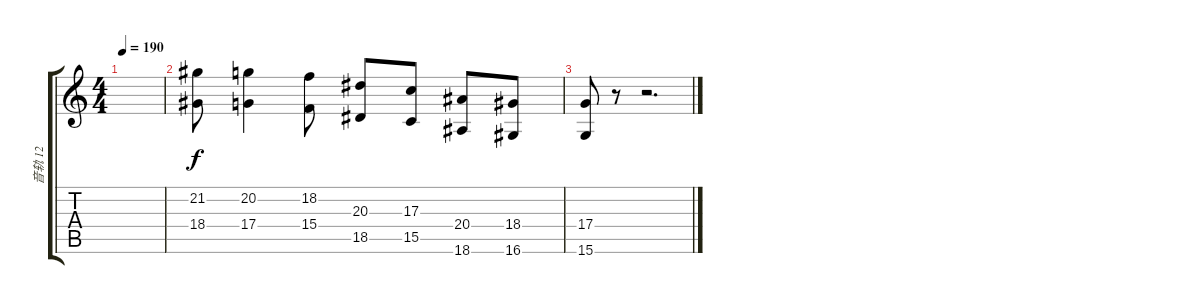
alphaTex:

\track ("音轨 12" "音轨 12") {instrument stringensemble1}
\staff {score tabs}
\tuning (E4 B3 G3 D3 A2 E2) {hide}
\ts (4 4)
\tempo 190
\clef g2
\ks c
|
(21.2 18.4).8{dy f} (20.2 17.4).4 (18.2 15.4).8 (20.3 18.5).8 (17.3 15.5).8 (20.4 18.6).8 (18.4 16.6).8 |
(17.4 15.6).8 r.8 r.2{d}
